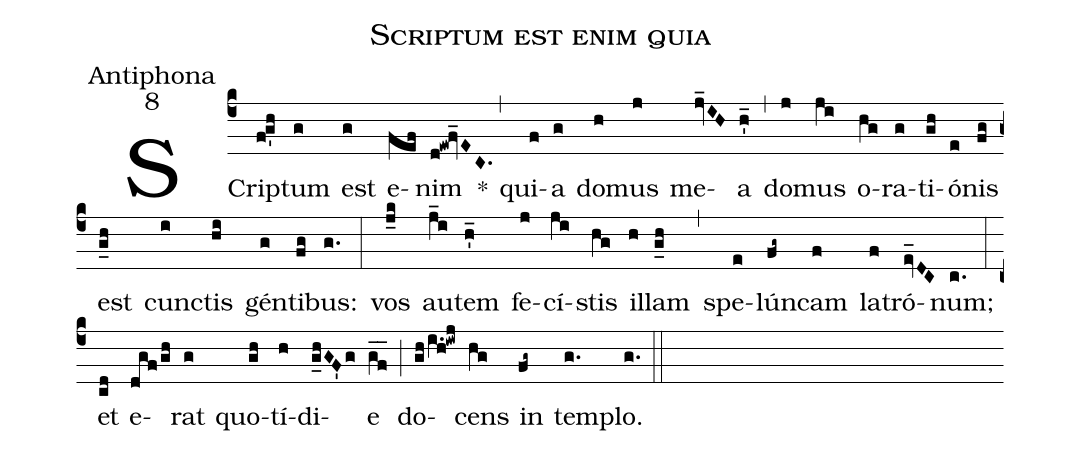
name:Scriptum est enim quia;
office-part:Antiphona;
mode:8;
%%
(c4) SCrip(f!g'h)tum(g) est(g) e(fef)nim(d!ew!fv_EC.) *(,) qui(f)a(g) do(h)mus(j) me(jv_IH)a(h'_) (,) do(j)mus(ji) o(hg)ra(g)ti(gh)ó(e)nis(fg) est(g_h) cun(i)ctis(hi) gén(g)ti(fg)bus:(g.) (:) vos(j_k) au(j_i)tem(h'_) fe(j)cí(ji)stis(hg) il(h)lam(g_h) (,) spe(e)lún(fg~)cam(f) la(f)tró(ev_DC)num;(c.) (:) et(cd) e(dgf/gh)rat(g) quo(gh)tí(h)di(g_hGF'g)e(gf__) (;) do(gh/i.h!iwj)cens(hg) in(fg~) tem(g.)plo.(g.) (::)
